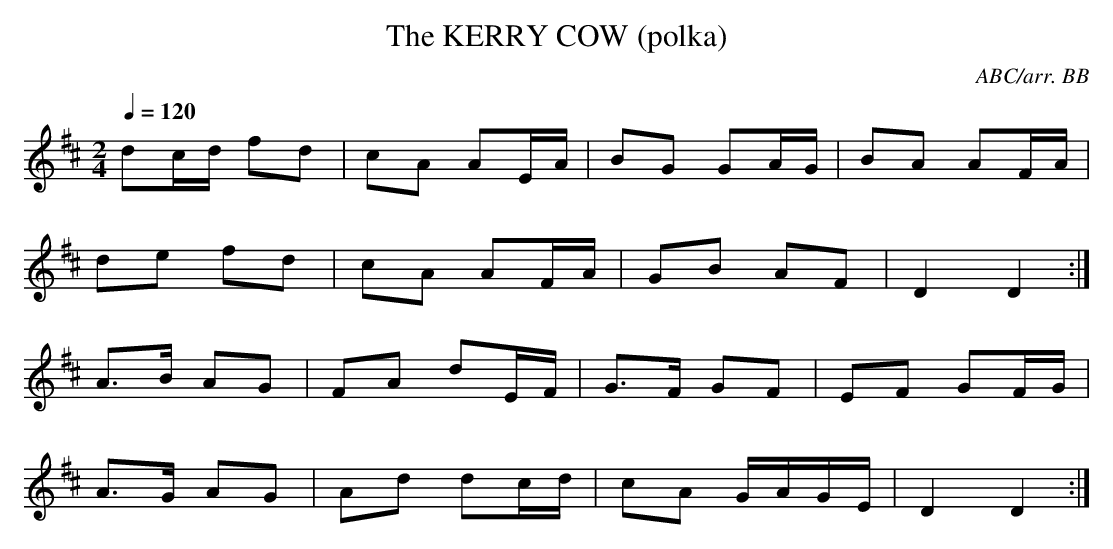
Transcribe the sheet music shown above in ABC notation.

X:1
T:KERRY COW (polka), The
C:ABC/arr. BB
Q:1/4=120
L:1/8
M:2/4
K:D
dc/d/ fd|cA AE/A/|BG GA/G/|BA AF/A/|
de fd|cA AF/A/|GB AF|D2 D2 :|
A>B AG|FA dE/F/|G>F GF|EF GF/G/|
A>G AG|Ad dc/d/|cA G/A/G/E/|D2 D2 :|
